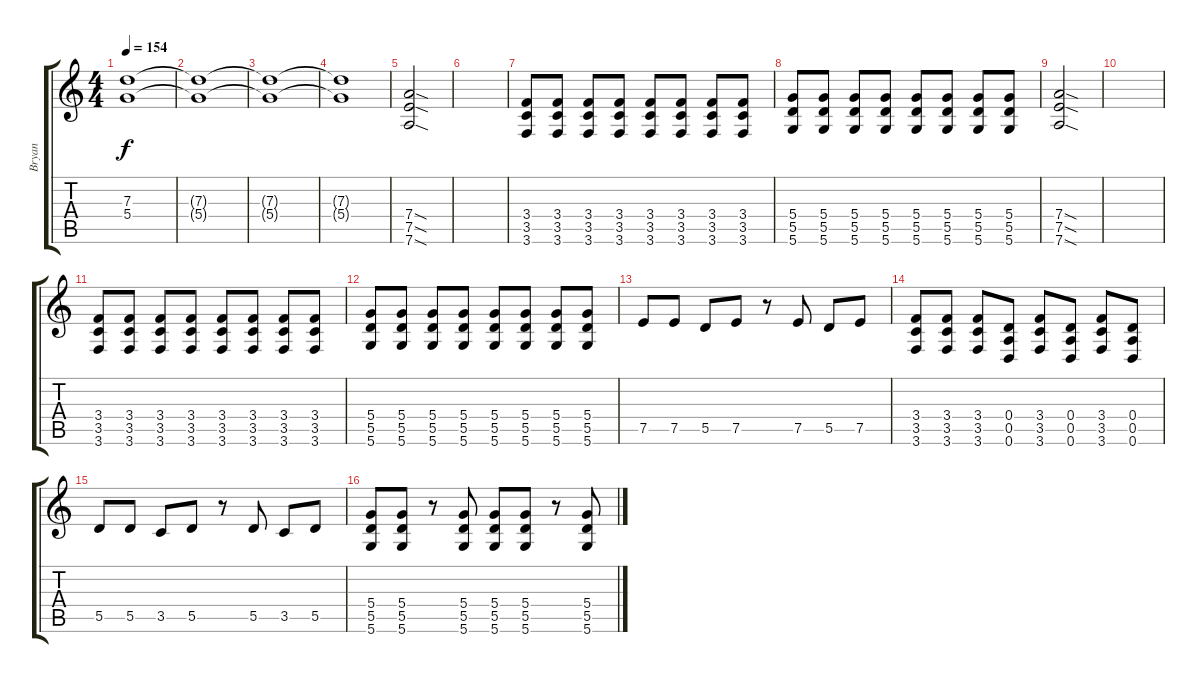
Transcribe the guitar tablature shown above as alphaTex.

\track ("Bryan" "Bryan") {instrument distortionguitar}
\staff {score tabs}
\tuning (E4 B3 G3 D3 A2 D2) {hide}
\ts (4 4)
\tempo 154
\clef g2
\ks c
(7.3 5.4).1{dy f volume 6 instrument stringensemble1} |
(7.3{t} 5.4{t}).1 |
(7.3{t} 5.4{t}).1 |
(7.3{t} 5.4{t}).1 |
(7.4{sod} 7.5{sod} 7.6{sod}).2{volume 11 instrument distortionguitar} |
|
(3.4 3.5 3.6).8 (3.4 3.5 3.6).8 (3.4 3.5 3.6).8 (3.4 3.5 3.6).8 (3.4 3.5 3.6).8 (3.4 3.5 3.6).8 (3.4 3.5 3.6).8 (3.4 3.5 3.6).8 |
(5.4 5.5 5.6).8 (5.4 5.5 5.6).8 (5.4 5.5 5.6).8 (5.4 5.5 5.6).8 (5.4 5.5 5.6).8 (5.4 5.5 5.6).8 (5.4 5.5 5.6).8 (5.4 5.5 5.6).8 |
(7.4{sod} 7.5{sod} 7.6{sod}).2 |
|
(3.4 3.5 3.6).8 (3.4 3.5 3.6).8 (3.4 3.5 3.6).8 (3.4 3.5 3.6).8 (3.4 3.5 3.6).8 (3.4 3.5 3.6).8 (3.4 3.5 3.6).8 (3.4 3.5 3.6).8 |
(5.4 5.5 5.6).8 (5.4 5.5 5.6).8 (5.4 5.5 5.6).8 (5.4 5.5 5.6).8 (5.4 5.5 5.6).8 (5.4 5.5 5.6).8 (5.4 5.5 5.6).8 (5.4 5.5 5.6).8 |
7.5.8 7.5.8 5.5.8 7.5.8 r.8 7.5.8 5.5.8 7.5.8 |
(3.4 3.5 3.6).8 (3.4 3.5 3.6).8 (3.4 3.5 3.6).8 (0.4 0.5 0.6).8 (3.4 3.5 3.6).8 (0.4 0.5 0.6).8 (3.4 3.5 3.6).8 (0.4 0.5 0.6).8 |
5.5.8 5.5.8 3.5.8 5.5.8 r.8 5.5.8 3.5.8 5.5.8 |
(5.4 5.5 5.6).8 (5.4 5.5 5.6).8 r.8 (5.4 5.5 5.6).8 (5.4 5.5 5.6).8 (5.4 5.5 5.6).8 r.8 (5.4 5.5 5.6).8
